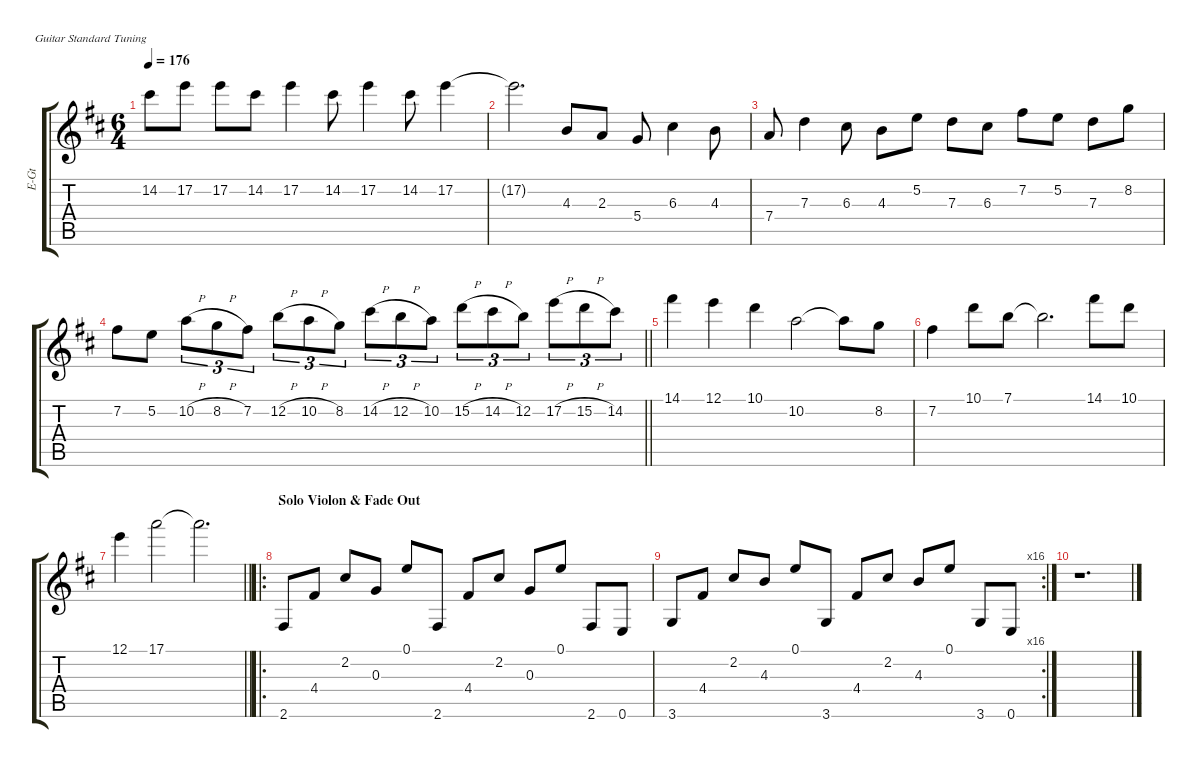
\hideDynamics
\bracketExtendMode groupsimilarinstruments
\otherSystemsTrackNameOrientation horizontal
\track ("Guitar" "E-Gt") {defaultSystemsLayout 4 mute instrument overdrivenguitar}
\staff {score tabs}
\tuning (E4 B3 G3 D3 A2 E2)
\ts (6 4)
\tempo 176
\clef g2
\ks bminor
14.2{acc #}.8{dy f beam Down} 17.2{acc forcenatural}.8{beam Down} 17.2{acc forcenatural}.8{beam Down} 14.2{acc #}.8{beam Down} 17.2{acc forcenatural}.4{beam Down} 14.2{acc #}.8{beam Down} 17.2{acc forcenatural}.4{beam Down} 14.2{acc #}.8{beam Down} 17.2{acc forcenatural}.4{beam Down} |
17.2{t acc forcenatural}.2{d beam Down} 4.3{acc forcenatural}.8{beam Up} 2.3{acc forcenatural}.8{beam Up} 5.4{acc forcenatural}.8{beam Up} 6.3{acc #}.4{beam Down} 4.3{acc forcenatural}.8{beam Down} |
7.4{acc forcenatural}.8{beam Up} 7.3{acc forcenatural}.4{beam Down} 6.3{acc #}.8{beam Down} 4.3{acc forcenatural}.8{beam Down} 5.2{acc forcenatural}.8{beam Down} 7.3{acc forcenatural}.8{beam Down} 6.3{acc #}.8{beam Down} 7.2{acc #}.8{beam Down} 5.2{acc forcenatural}.8{beam Down} 7.3{acc forcenatural}.8{beam Down} 8.2{acc forcenatural}.8{beam Down} |
\barLineRight lightlight
7.2{acc #}.8{beam Down} 5.2{acc forcenatural}.8{beam Down} 10.2{h acc forcenatural}.8{tu (3 2) beam Down} 8.2{h acc forcenatural}.8{tu (3 2) beam Down} 7.2{acc #}.8{tu (3 2) beam Down} 12.2{h acc forcenatural}.8{tu (3 2) beam Down} 10.2{h acc forcenatural}.8{tu (3 2) beam Down} 8.2{acc forcenatural}.8{tu (3 2) beam Down} 14.2{h acc #}.8{tu (3 2) beam Down} 12.2{h acc forcenatural}.8{tu (3 2) beam Down} 10.2{acc forcenatural}.8{tu (3 2) beam Down} 15.2{h acc forcenatural}.8{tu (3 2) beam Down} 14.2{h acc #}.8{tu (3 2) beam Down} 12.2{acc forcenatural}.8{tu (3 2) beam Down} 17.2{h acc forcenatural}.8{tu (3 2) beam Down} 15.2{h acc forcenatural}.8{tu (3 2) beam Down} 14.2{acc #}.8{tu (3 2) beam Down} |
14.1{acc #}.4{beam Down} 12.1{acc forcenatural}.4{beam Down} 10.1{acc forcenatural}.4{beam Down} 10.2{acc forcenatural}.2{beam Down} 10.2{t acc forcenatural}.8{beam Down} 8.2{acc forcenatural}.8{beam Down} |
7.2{acc #}.4{beam Down} 10.1{acc forcenatural}.8{beam Down} 7.1{acc forcenatural}.8{beam Down} 7.1{t acc forcenatural}.2{d beam Down} 14.1{acc #}.8{beam Down} 10.1{acc forcenatural}.8{beam Down} |
\barLineRight lightlight
12.1{acc forcenatural}.4{beam Down} 17.1{acc forcenatural}.2{beam Down} 17.1{t acc forcenatural}.2{d beam Down} |
\ro
\section ("" "Solo Violon & Fade Out")
2.6{acc #}.8{beam Up} 4.4{acc #}.8{beam Up} 2.2{acc #}.8{beam Up} 0.3{acc forcenatural}.8{beam Up} 0.1{acc forcenatural}.8{beam Up} 2.6{acc #}.8{beam Up} 4.4{acc #}.8{beam Up} 2.2{acc #}.8{beam Up} 0.3{acc forcenatural}.8{beam Up} 0.1{acc forcenatural}.8{beam Up} 2.6{acc #}.8{beam Up} 0.6{acc forcenatural}.8{beam Up} |
\rc 16
3.6{acc forcenatural}.8{beam Up} 4.4{acc #}.8{beam Up} 2.2{acc #}.8{beam Up} 4.3{acc forcenatural}.8{beam Up} 0.1{acc forcenatural}.8{beam Up} 3.6{acc forcenatural}.8{beam Up} 4.4{acc #}.8{beam Up} 2.2{acc #}.8{beam Up} 4.3{acc forcenatural}.8{beam Up} 0.1{acc forcenatural}.8{beam Up} 3.6{acc forcenatural}.8{beam Up} 0.6{acc forcenatural}.8{beam Up} |
r.1{d beam Down}
